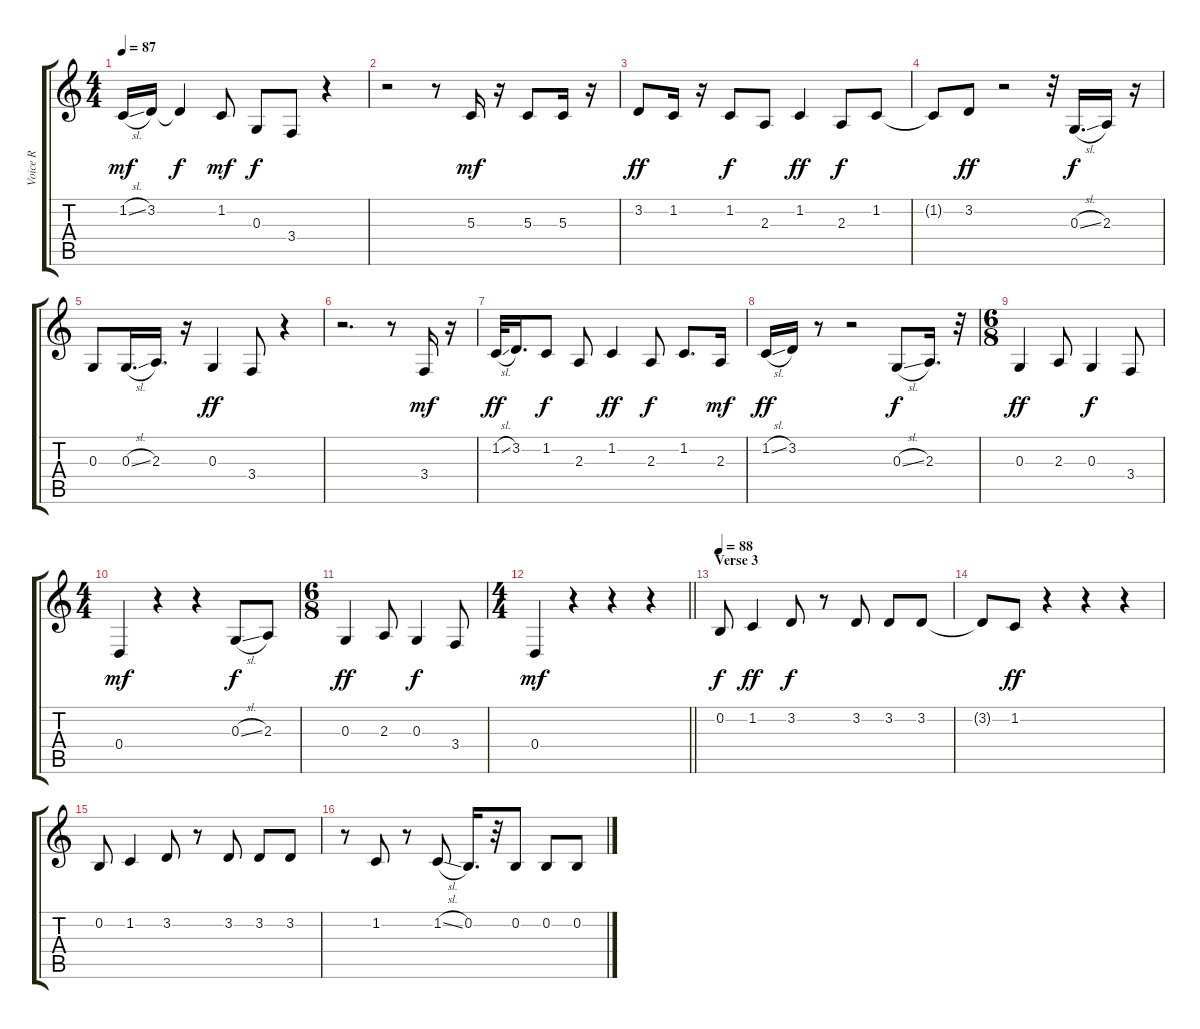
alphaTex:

\track ("Voice R" "Voice R") {instrument viola}
\staff {score tabs}
\tuning (E4 B3 G3 D3 A2 E2) {hide}
\ts (4 4)
\tempo 87
\clef g2
\ks c
1.2{sl}.16{dy mf} 3.2.16 3.2{t}.4{dy f} 1.2.8{dy mf} 0.3.8{dy f} 3.4.8 r.4 |
r.2 r.8 5.3.16{dy mf} r.16 5.3.8 5.3.16 r.16 |
3.2.8{dy ff} 1.2.16 r.16 1.2.8{dy f} 2.3.8 1.2.4{dy ff} 2.3.8{dy f} 1.2.8 |
1.2{t}.8 3.2.8{dy ff} r.2 r.32 0.3{sl}.16{d dy f} 2.3.16 r.16 |
0.3.8 0.3{sl}.16{d} 2.3.16{d} r.16 0.3.4{dy ff} 3.4.8 r.4 |
r.2{d} r.8 3.4.16{dy mf} r.16 |
1.2{sl}.32{dy ff} 3.2.16{d} 1.2.8{dy f} 2.3.8 1.2.4{dy ff} 2.3.8{dy f} 1.2.8{d} 2.3.16{dy mf} |
1.2{sl}.16{dy ff} 3.2.16 r.8 r.2 0.3{sl}.8{dy f} 2.3.16{d} r.32 |
\ts (6 8)
0.3.4{dy ff} 2.3.8 0.3.4{dy f} 3.4.8 |
\ts (4 4)
0.4.4{dy mf} r.4 r.4 0.3{sl}.8{dy f} 2.3.8 |
\ts (6 8)
0.3.4{dy ff} 2.3.8 0.3.4{dy f} 3.4.8 |
\ts (4 4)
\barLineRight lightlight
0.4.4{dy mf} r.4 r.4 r.4 |
\section ("" "Verse 3")
\tempo 88
0.2.8{dy f} 1.2.4{dy ff} 3.2.8{dy f} r.8 3.2.8 3.2.8 3.2.8 |
3.2{t}.8 1.2.8{dy ff} r.4 r.4 r.4 |
0.2.8 1.2.4 3.2.8 r.8 3.2.8 3.2.8 3.2.8 |
r.8 1.2.8 r.8 1.2{sl}.8 0.2.16{d} r.32 0.2.8 0.2.8 0.2.8
